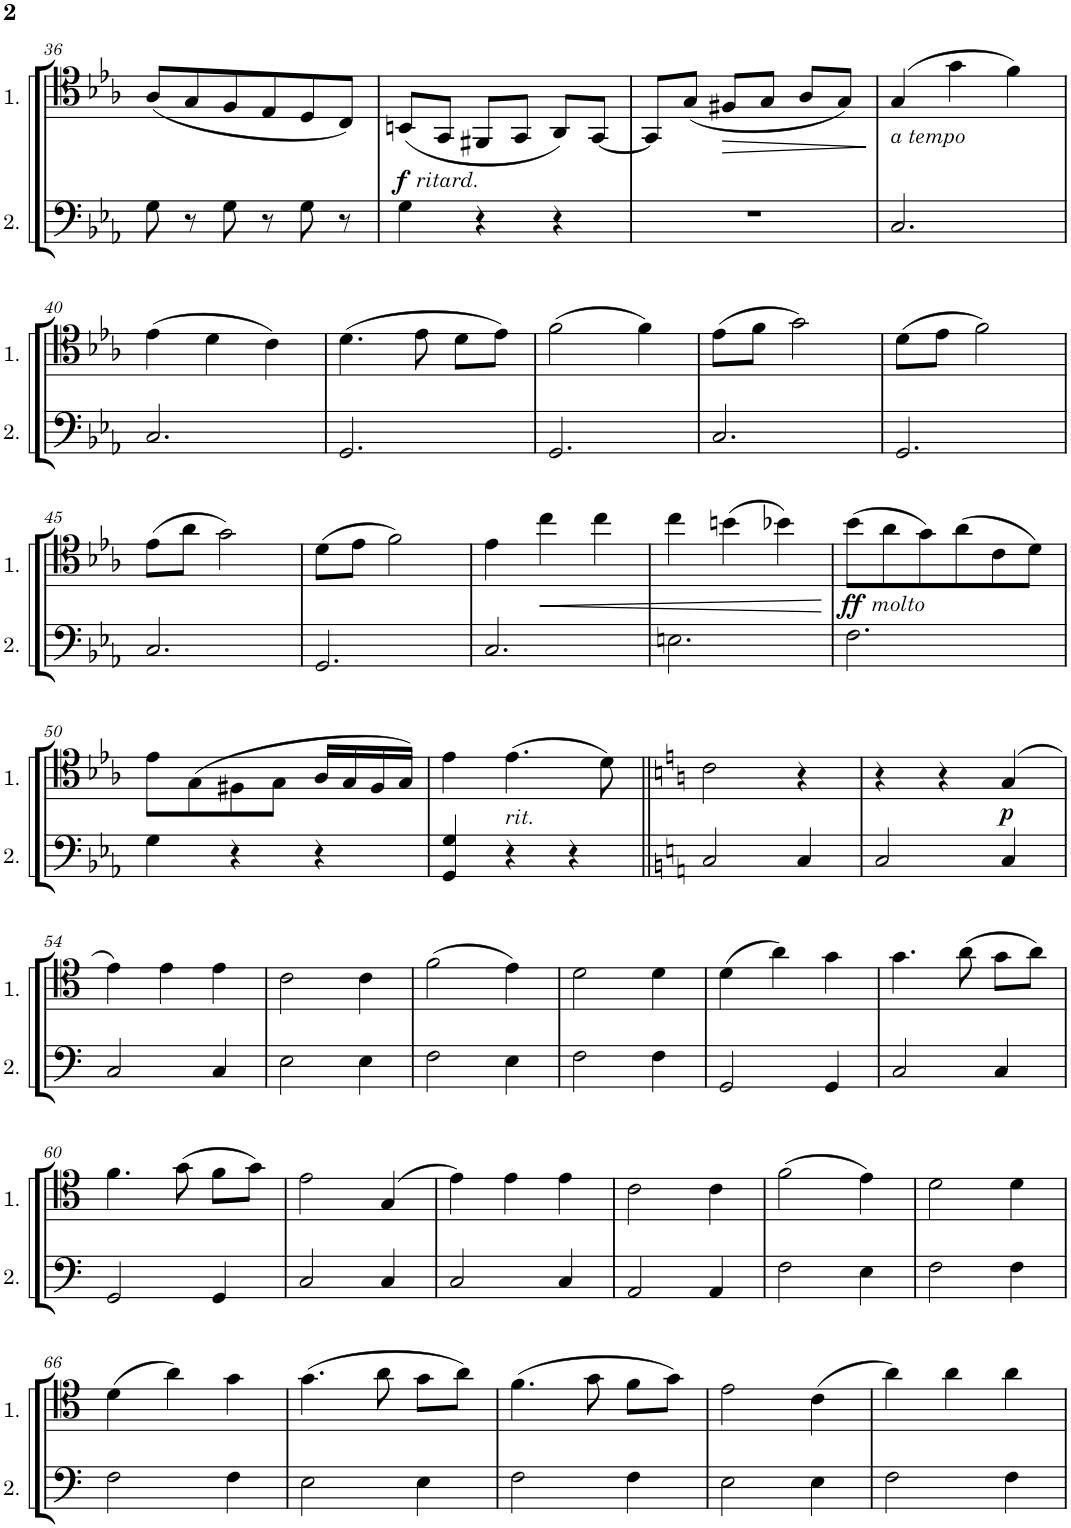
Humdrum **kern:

**kern	**kern	**dynam
*part2	*part1	*part1
*staff2	*staff1	*staff1
*I"Cello 2	*I"Cello 1	*
!!LO:PB:g=z
*clefF4	*clefC4	*
*k[b-e-a-]	*k[b-e-a-]	*
*M3/4	*M3/4	*
=36	=36	=36
8G\	(8A-/L	.
8r	8G/	.
8G\	8F/	.
8r	8E-/	.
8G\	8D/	.
8r	8C/J)	.
=37	=37	=37
!	!	!LO:DY:b
!	!	!LO:DY:n=1:b
4G\	(8BBn/L	f other-dynamics
.	8GG/J	.
4r	8FF#X/L	.
.	8GG/J	.
4r	8AA-/L)	.
.	[8GG/J	.
=38	=38	=38
2.r	8GG/L]	.
.	(8G/J	.
!	!	!LO:HP:b
.	8F#X/L	>
.	8G/J	.
.	8A-/L	.
.	8G/J)	.
.	.	]
=39	=39	=39
!	!LO:TX:b:i:t=a tempo	!
2.C/	(4G/	.
.	4g\	.
.	4f\)	.
!!LO:LB:g=z
=40	=40	=40
2.C/	(4e-\	.
.	4d\	.
.	4c\)	.
=41	=41	=41
2.GG/	(4.d\	.
.	8e-\	.
.	8d\L	.
.	8e-\J)	.
=42	=42	=42
2.GG/	(2f\	.
.	4f\)	.
=43	=43	=43
2.C/	(8e-\L	.
.	8f\J	.
.	2g\)	.
=44	=44	=44
2.GG/	(8d\L	.
.	8e-\J	.
.	2f\)	.
!!LO:LB:g=z
=45	=45	=45
2.C/	(8e-\L	.
.	8a-\J	.
.	2g\)	.
=46	=46	=46
2.GG/	(8d\L	.
.	8e-\J	.
.	2f\)	.
=47	=47	=47
2.C/	4e-\	.
!	!	!LO:HP:b
.	4cc\	<
.	4cc\	.
=48	=48	=48
2.En\	4cc\	.
.	(4bn\	.
.	4b-X\)	.
.	.	[
=49	=49	=49
!	!	!LO:DY:b
!	!	!LO:DY:n=1:b
2.F\	(8b-\L	ff other-dynamics
.	8a-\	.
.	8g\)	.
.	(8a-\	.
.	8c\	.
.	8d\J)	.
!!LO:LB:g=z
=50	=50	=50
4G\	8e-\L	.
.	(8G\	.
4r	8F#X\	.
.	8G\J	.
4r	16A-/LL	.
.	16G/	.
.	16F#/	.
.	16G/JJ)	.
=51	=51	=51
4GG/ 4G/	4e-\	.
!	!LO:TX:b:i:t=rit.	!
4r	(4.e-\	.
4r	.	.
.	8d\)	.
=52||	=52||	=52||
*k[]	*k[]	*
2C/	2c\	.
4C/	4r	.
=53	=53	=53
2C/	4r	.
.	4r	.
!	!	!LO:DY:b
4C/	(4G/	p
!!LO:LB:g=z
=54	=54	=54
2C/	4e\)	.
.	4e\	.
4C/	4e\	.
=55	=55	=55
2E\	2c\	.
4E\	4c\	.
=56	=56	=56
2F\	(2f\	.
4E\	4e\)	.
=57	=57	=57
2F\	2d\	.
4F\	4d\	.
=58	=58	=58
2GG/	(4d\	.
.	4a\)	.
4GG/	4g\	.
=59	=59	=59
2C/	4.g\	.
.	(8a\	.
4C/	8g\L	.
.	8a\J)	.
!!LO:LB:g=z
=60	=60	=60
2GG/	4.f\	.
.	(8g\	.
4GG/	8f\L	.
.	8g\J)	.
=61	=61	=61
2C/	2e\	.
4C/	(4G/	.
=62	=62	=62
2C/	4e\)	.
.	4e\	.
4C/	4e\	.
=63	=63	=63
2AA/	2c\	.
4AA/	4c\	.
=64	=64	=64
2F\	(2f\	.
4E\	4e\)	.
=65	=65	=65
2F\	2d\	.
4F\	4d\	.
!!LO:LB:g=z
=66	=66	=66
2F\	(4d\	.
.	4a\)	.
4F\	4g\	.
=67	=67	=67
2E\	(4.g\	.
.	8a\	.
4E\	8g\L	.
.	8a\J)	.
=68	=68	=68
2F\	(4.f\	.
.	8g\	.
4F\	8f\L	.
.	8g\J)	.
=69	=69	=69
2E\	2e\	.
4E\	(4c\	.
=70	=70	=70
2F\	4a\)	.
.	4a\	.
4F\	4a\	.
=	=	=
*-	*-	*-
